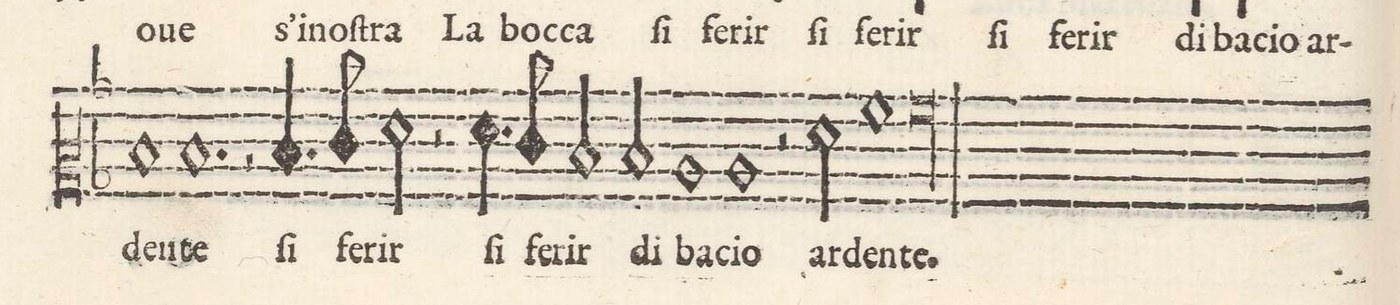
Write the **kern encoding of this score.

**kern	**text
*I"ALTO	*
*clefC2	*
*k[b-]	*
*met(c)	*
*M4/4	*
1d	den-
=63-	=63-
1.d	-te
=64-	=64-
2r	.
=65-	=65-
4.d/	ſi
8e/	fe-
2f\	-rir
=66-	=66-
2r	.
4.f\	ſi
8e/	fe-
=67-	=67-
2d/	-rir
2d/	di
=68-	=68-
1c	ba-
=69-	=69-
1c	-cio
=70-	=70-
2r	.
2f\	ar-
=71-	=71-
1a	-den-
=72-	=72-
00a	-te.
=73-	=73-
=74-	=74-
=75-	=75-
=76||-	=76||-
*-	*-
